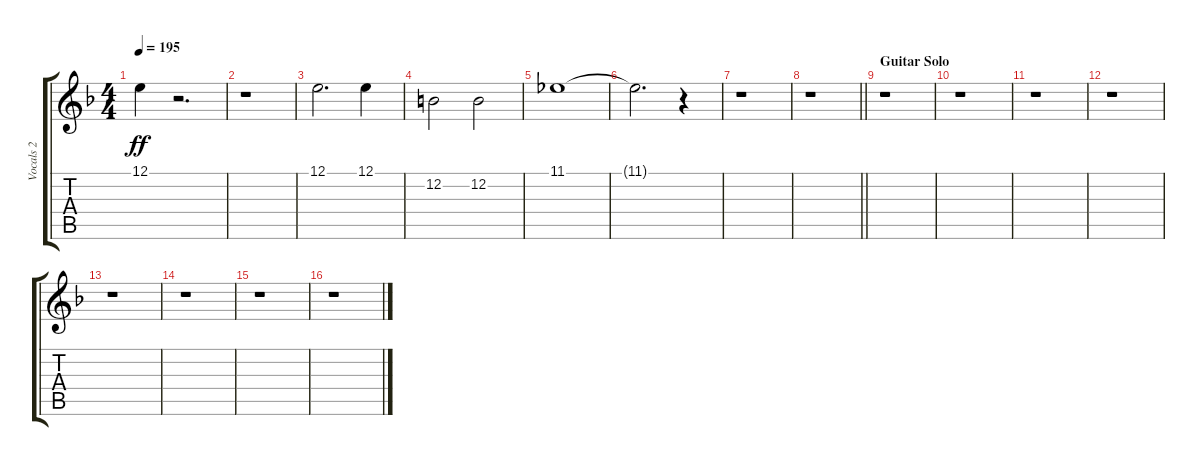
\track ("Vocals 2" "Vocals 2") {instrument choiraahs}
\staff {score tabs}
\tuning (E4 B3 G3 D3 A2 E2) {hide}
\ts (4 4)
\tempo 195
\clef g2
\ks f
12.1.4{dy ff} r.2{d} |
r.1 |
12.1.2{d} 12.1.4 |
12.2.2 12.2.2 |
11.1.1 |
11.1{t}.2{d} r.4 |
r.1 |
\barLineRight lightlight
r.1 |
\section ("" "Guitar Solo")
r.1 |
r.1 |
r.1 |
r.1 |
r.1 |
r.1 |
r.1 |
r.1
